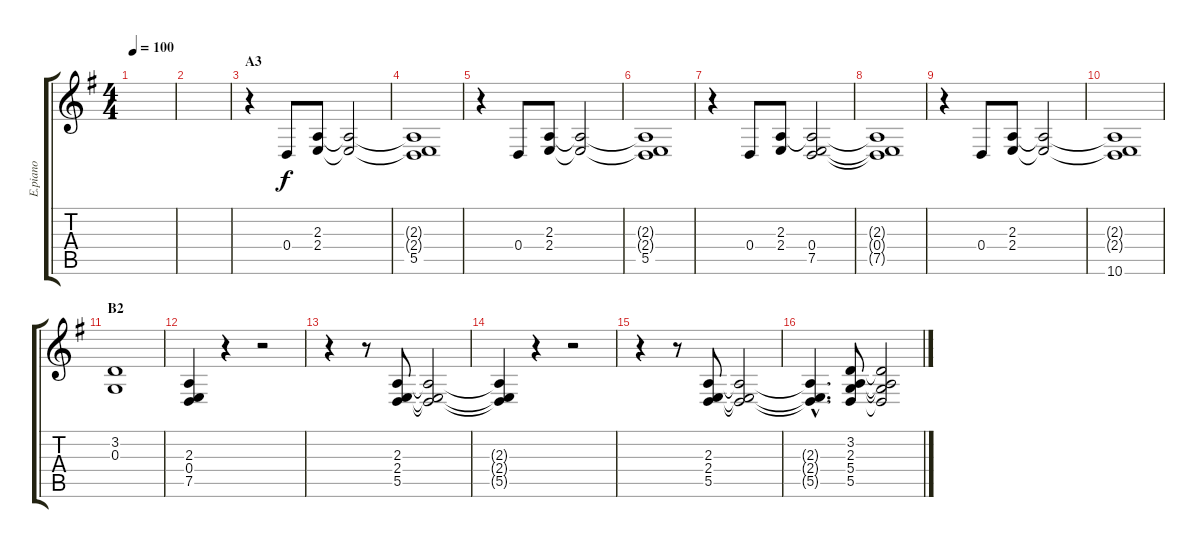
\track ("E.piano" "E.piano") {instrument electricgrandpiano}
\staff {score tabs}
\tuning (E4 B3 G3 D3 A2 E2) {hide}
\ts (4 4)
\tempo 100
\clef g2
\ks g
|
|
\section ("" "A3")
r.4 0.4.8 (2.3 2.4).8 (2.3{t} 2.4{t}).2 |
(2.3{t} 2.4{t} 5.5).1 |
r.4 0.4.8 (2.3 2.4).8 (2.3{t} 2.4{t}).2 |
(2.3{t} 2.4{t} 5.5).1 |
r.4 0.4.8 (2.3 2.4).8 (2.3{t} 0.4 7.5).2 |
(2.3{t} 0.4{t} 7.5{t}).1 |
r.4 0.4.8 (2.3 2.4).8 (2.3{t} 2.4{t}).2 |
(2.3{t} 2.4{t} 10.6).1 |
\section ("" "B2")
(3.2 0.3).1 |
(2.3 0.4 7.5).4 r.4 r.2 |
r.4 r.8 (2.3 2.4 5.5).8 (2.3{t} 2.4{t} 5.5{t}).2 |
(2.3{t} 2.4{t} 5.5{t}).4 r.4 r.2 |
r.4 r.8 (2.3 2.4 5.5).8 (2.3{t} 2.4{t} 5.5{t}).2 |
(2.3{hac t} 2.4{hac t} 5.5{hac t}).4{d} (3.2 2.3 5.4 5.5).8 (3.2{t} 2.3{t} 5.4{t} 5.5{t}).2
